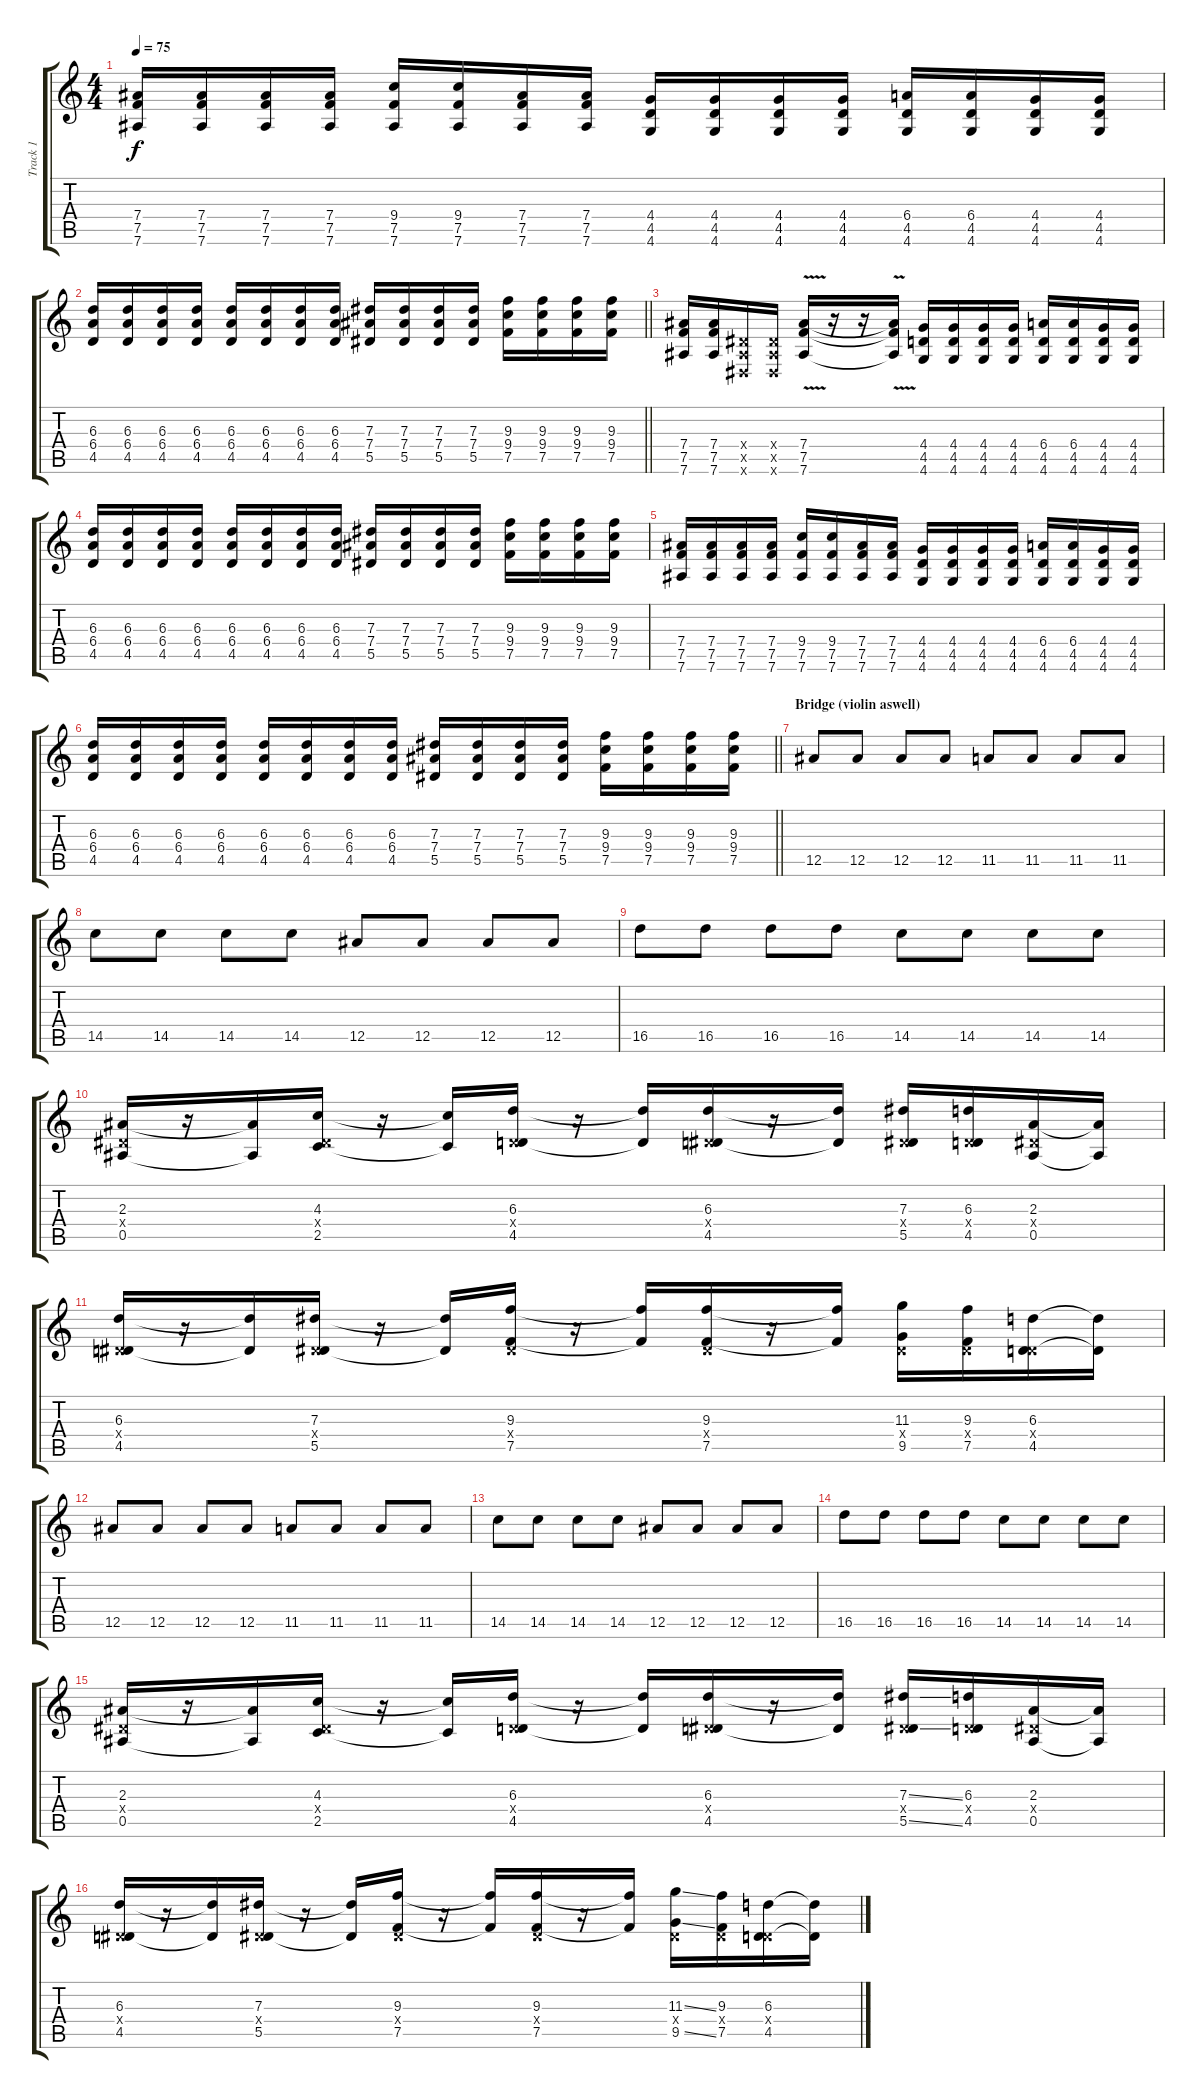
\track ("Track 1" "Track 1") {instrument electricguitarclean}
\staff {score tabs}
\tuning (F4 C4 Ab3 Eb3 Bb2 Eb2) {hide}
\ts (4 4)
\tempo 75
\clef g2
\ks c
(7.4 7.5 7.6).16{dy f} (7.4 7.5 7.6).16 (7.4 7.5 7.6).16 (7.4 7.5 7.6).16 (9.4 7.5 7.6).16 (9.4 7.5 7.6).16 (7.4 7.5 7.6).16 (7.4 7.5 7.6).16 (4.4 4.5 4.6).16 (4.4 4.5 4.6).16 (4.4 4.5 4.6).16 (4.4 4.5 4.6).16 (6.4 4.5 4.6).16 (6.4 4.5 4.6).16 (4.4 4.5 4.6).16 (4.4 4.5 4.6).16 |
\barLineRight lightlight
(6.3 6.4 4.5).16 (6.3 6.4 4.5).16 (6.3 6.4 4.5).16 (6.3 6.4 4.5).16 (6.3 6.4 4.5).16 (6.3 6.4 4.5).16 (6.3 6.4 4.5).16 (6.3 6.4 4.5).16 (7.3 7.4 5.5).16 (7.3 7.4 5.5).16 (7.3 7.4 5.5).16 (7.3 7.4 5.5).16 (9.3 9.4 7.5).16 (9.3 9.4 7.5).16 (9.3 9.4 7.5).16 (9.3 9.4 7.5).16 |
(7.4 7.5 7.6).16 (7.4 7.5 7.6).16 (0.4{x} 0.5{x} 0.6{x}).16 (0.4{x} 0.5{x} 0.6{x}).16 (7.4{v} 7.5{v} 7.6{v}).16 r.16 r.16 (7.4{t} 7.5{t} 7.6{t}).16 (4.4 4.5 4.6).16 (4.4 4.5 4.6).16 (4.4 4.5 4.6).16 (4.4 4.5 4.6).16 (6.4 4.5 4.6).16 (6.4 4.5 4.6).16 (4.4 4.5 4.6).16 (4.4 4.5 4.6).16 |
(6.3 6.4 4.5).16 (6.3 6.4 4.5).16 (6.3 6.4 4.5).16 (6.3 6.4 4.5).16 (6.3 6.4 4.5).16 (6.3 6.4 4.5).16 (6.3 6.4 4.5).16 (6.3 6.4 4.5).16 (7.3 7.4 5.5).16 (7.3 7.4 5.5).16 (7.3 7.4 5.5).16 (7.3 7.4 5.5).16 (9.3 9.4 7.5).16 (9.3 9.4 7.5).16 (9.3 9.4 7.5).16 (9.3 9.4 7.5).16 |
(7.4 7.5 7.6).16 (7.4 7.5 7.6).16 (7.4 7.5 7.6).16 (7.4 7.5 7.6).16 (9.4 7.5 7.6).16 (9.4 7.5 7.6).16 (7.4 7.5 7.6).16 (7.4 7.5 7.6).16 (4.4 4.5 4.6).16 (4.4 4.5 4.6).16 (4.4 4.5 4.6).16 (4.4 4.5 4.6).16 (6.4 4.5 4.6).16 (6.4 4.5 4.6).16 (4.4 4.5 4.6).16 (4.4 4.5 4.6).16 |
\barLineRight lightlight
(6.3 6.4 4.5).16 (6.3 6.4 4.5).16 (6.3 6.4 4.5).16 (6.3 6.4 4.5).16 (6.3 6.4 4.5).16 (6.3 6.4 4.5).16 (6.3 6.4 4.5).16 (6.3 6.4 4.5).16 (7.3 7.4 5.5).16 (7.3 7.4 5.5).16 (7.3 7.4 5.5).16 (7.3 7.4 5.5).16 (9.3 9.4 7.5).16 (9.3 9.4 7.5).16 (9.3 9.4 7.5).16 (9.3 9.4 7.5).16 |
\section ("" "Bridge (violin aswell)")
12.5.8{instrument electricguitarclean} 12.5.8 12.5.8 12.5.8 11.5.8 11.5.8 11.5.8 11.5.8 |
14.5.8 14.5.8 14.5.8 14.5.8 12.5.8 12.5.8 12.5.8 12.5.8 |
16.5.8 16.5.8 16.5.8 16.5.8 14.5.8 14.5.8 14.5.8 14.5.8 |
(2.3 0.4{x} 0.5).16{instrument distortionguitar} r.16 (2.3{t} 0.5{t}).16 (4.3 0.4{x} 2.5).16 r.16 (4.3{t} 2.5{t}).16 (6.3 0.4{x} 4.5).16 r.16 (6.3{t} 4.5{t}).16 (6.3 0.4{x} 4.5).16 r.16 (6.3{t} 4.5{t}).16 (7.3 0.4{x} 5.5).16 (6.3 0.4{x} 4.5).16 (2.3 0.4{x} 0.5).16 (2.3{t} 0.5{t}).16 |
(6.3 0.4{x} 4.5).16{instrument distortionguitar} r.16 (6.3{t} 4.5{t}).16 (7.3 0.4{x} 5.5).16 r.16 (7.3{t} 5.5{t}).16 (9.3 0.4{x} 7.5).16 r.16 (9.3{t} 7.5{t}).16 (9.3 0.4{x} 7.5).16 r.16 (9.3{t} 7.5{t}).16 (11.3 0.4{x} 9.5).16 (9.3 0.4{x} 7.5).16 (6.3 0.4{x} 4.5).16 (6.3{t} 4.5{t}).16 |
12.5.8{instrument electricguitarclean} 12.5.8 12.5.8 12.5.8 11.5.8 11.5.8 11.5.8 11.5.8 |
14.5.8 14.5.8 14.5.8 14.5.8 12.5.8 12.5.8 12.5.8 12.5.8 |
16.5.8 16.5.8 16.5.8 16.5.8 14.5.8 14.5.8 14.5.8 14.5.8 |
(2.3 0.4{x} 0.5).16{instrument distortionguitar} r.16 (2.3{t} 0.5{t}).16 (4.3 0.4{x} 2.5).16 r.16 (4.3{t} 2.5{t}).16 (6.3 0.4{x} 4.5).16 r.16 (6.3{t} 4.5{t}).16 (6.3 0.4{x} 4.5).16 r.16 (6.3{t} 4.5{t}).16 (7.3{ss} 0.4{x} 5.5{ss}).16 (6.3 0.4{x} 4.5).16 (2.3 0.4{x} 0.5).16 (2.3{t} 0.5{t}).16 |
(6.3 0.4{x} 4.5).16{instrument distortionguitar} r.16 (6.3{t} 4.5{t}).16 (7.3 0.4{x} 5.5).16 r.16 (7.3{t} 5.5{t}).16 (9.3 0.4{x} 7.5).16 r.16 (9.3{t} 7.5{t}).16 (9.3 0.4{x} 7.5).16 r.16 (9.3{t} 7.5{t}).16 (11.3{ss} 0.4{x} 9.5{ss}).16 (9.3 0.4{x} 7.5).16 (6.3 0.4{x} 4.5).16 (6.3{t} 4.5{t}).16
